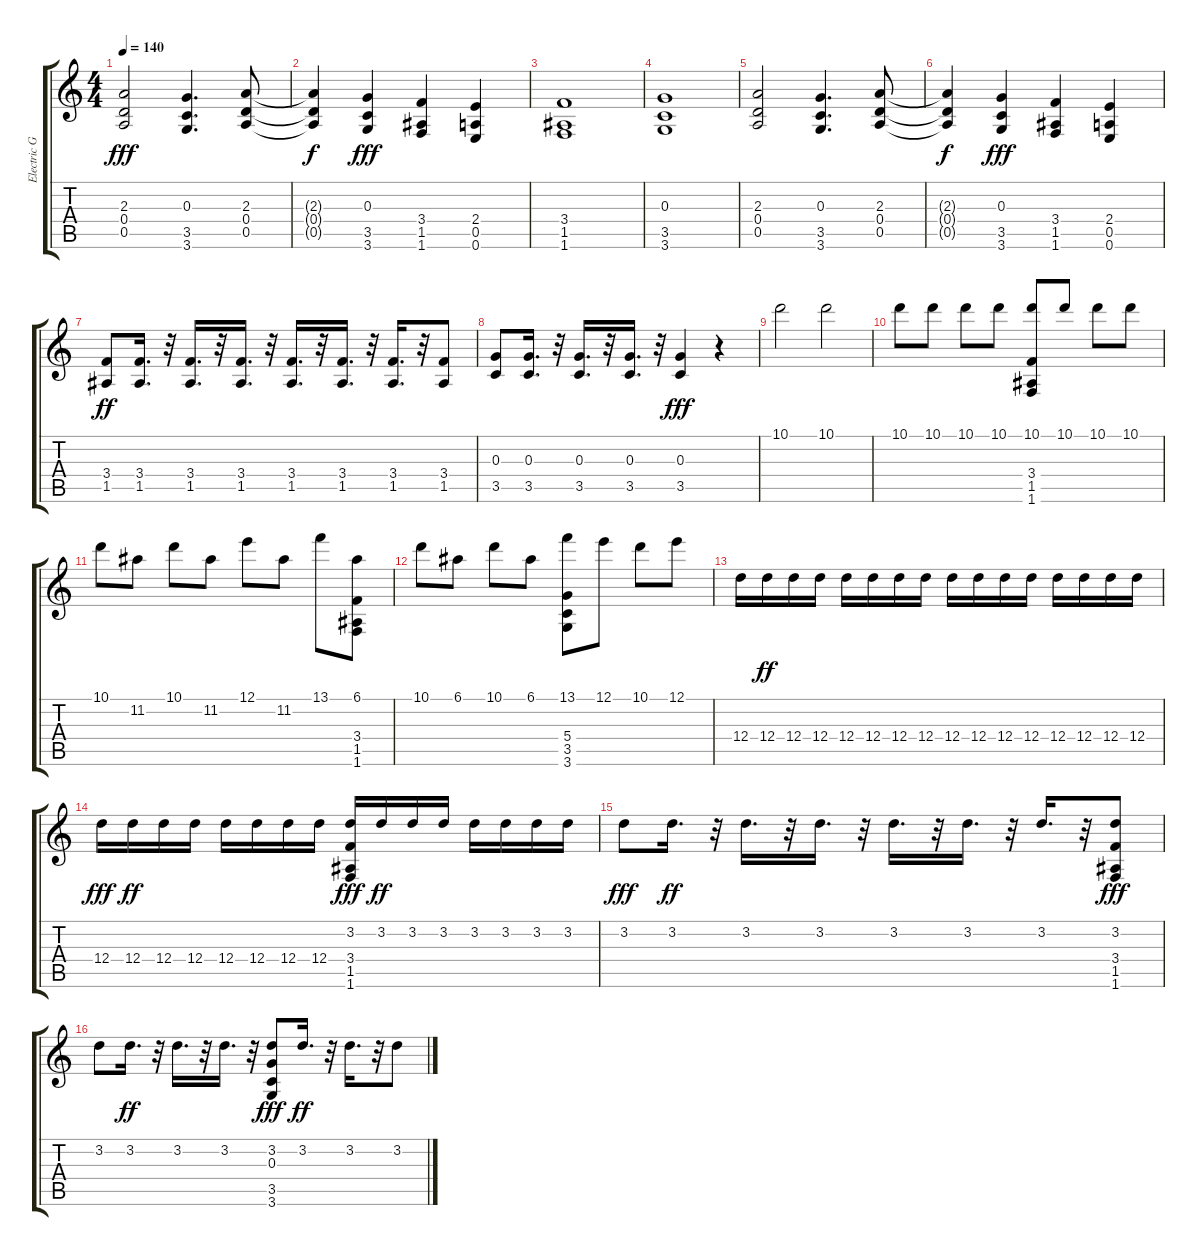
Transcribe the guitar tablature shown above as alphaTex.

\track ("Electric Guitar 1" "Electric G") {instrument distortionguitar}
\staff {score tabs}
\tuning (E4 B3 G3 D3 A2 E2) {hide}
\ts (4 4)
\tempo 140
\clef g2
\ks c
(2.3 0.4 0.5).2{dy fff} (0.3 3.5 3.6).4{d} (2.3 0.4 0.5).8 |
(2.3{t} 0.4{t} 0.5{t}).4{dy f} (0.3 3.5 3.6).4{dy fff} (3.4 1.5 1.6).4 (2.4 0.5 0.6).4 |
(3.4 1.5 1.6).1 |
(0.3 3.5 3.6).1 |
(2.3 0.4 0.5).2 (0.3 3.5 3.6).4{d} (2.3 0.4 0.5).8 |
(2.3{t} 0.4{t} 0.5{t}).4{dy f} (0.3 3.5 3.6).4{dy fff} (3.4 1.5 1.6).4 (2.4 0.5 0.6).4 |
(3.4 1.5).8{dy ff} (3.4 1.5).16{d} r.32 (3.4 1.5).16{d} r.32 (3.4 1.5).16{d} r.32 (3.4 1.5).16{d} r.32 (3.4 1.5).16{d} r.32 (3.4 1.5).16{d} r.32 (3.4 1.5).8 |
(0.3 3.5).8 (0.3 3.5).16{d} r.32 (0.3 3.5).16{d} r.32 (0.3 3.5).16{d} r.32 (0.3 3.5).4{dy fff} r.4 |
10.1.2 10.1.2 |
10.1.8 10.1.8 10.1.8 10.1.8 (10.1 3.4 1.5 1.6).8 10.1.8 10.1.8 10.1.8 |
10.1.8 11.2.8 10.1.8 11.2.8 12.1.8 11.2.8 13.1.8 (6.1 3.4 1.5 1.6).8 |
10.1.8 6.1.8 10.1.8 6.1.8 (13.1 5.4 3.5 3.6).8 12.1.8 10.1.8 12.1.8 |
12.4.16 12.4.16{dy ff} 12.4.16 12.4.16 12.4.16 12.4.16 12.4.16 12.4.16 12.4.16 12.4.16 12.4.16 12.4.16 12.4.16 12.4.16 12.4.16 12.4.16 |
12.4.16{dy fff} 12.4.16{dy ff} 12.4.16 12.4.16 12.4.16 12.4.16 12.4.16 12.4.16 (3.2 3.4 1.5 1.6).16{dy fff} 3.2.16{dy ff} 3.2.16 3.2.16 3.2.16 3.2.16 3.2.16 3.2.16 |
3.2.8{dy fff} 3.2.16{d dy ff} r.32 3.2.16{d} r.32 3.2.16{d} r.32 3.2.16{d} r.32 3.2.16{d} r.32 3.2.16{d} r.32 (3.2 3.4 1.5 1.6).8{dy fff} |
3.2.8 3.2.16{d dy ff} r.32 3.2.16{d} r.32 3.2.16{d} r.32 (3.2 0.3 3.5 3.6).8{dy fff} 3.2.16{d dy ff} r.32 3.2.16{d} r.32 3.2.8
